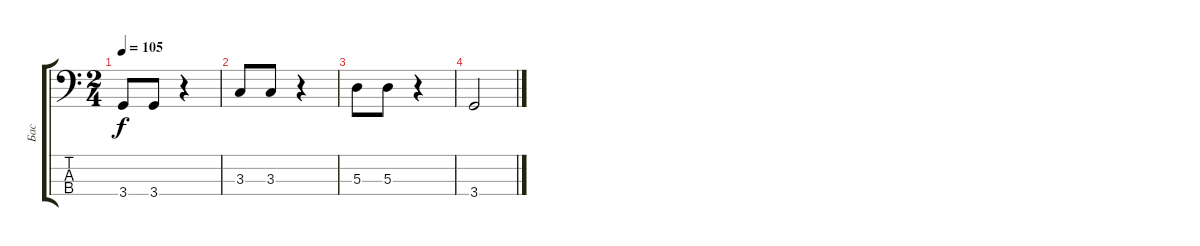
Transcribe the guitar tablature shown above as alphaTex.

\track ("Бас" "Бас") {instrument electricbassfinger}
\staff {score tabs}
\tuning (G2 D2 A1 E1) {hide}
\ts (2 4)
\tempo 105
\clef f4
\ks c
3.4.8{dy f} 3.4.8 r.4 |
3.3.8 3.3.8 r.4 |
5.3.8 5.3.8 r.4 |
3.4.2
